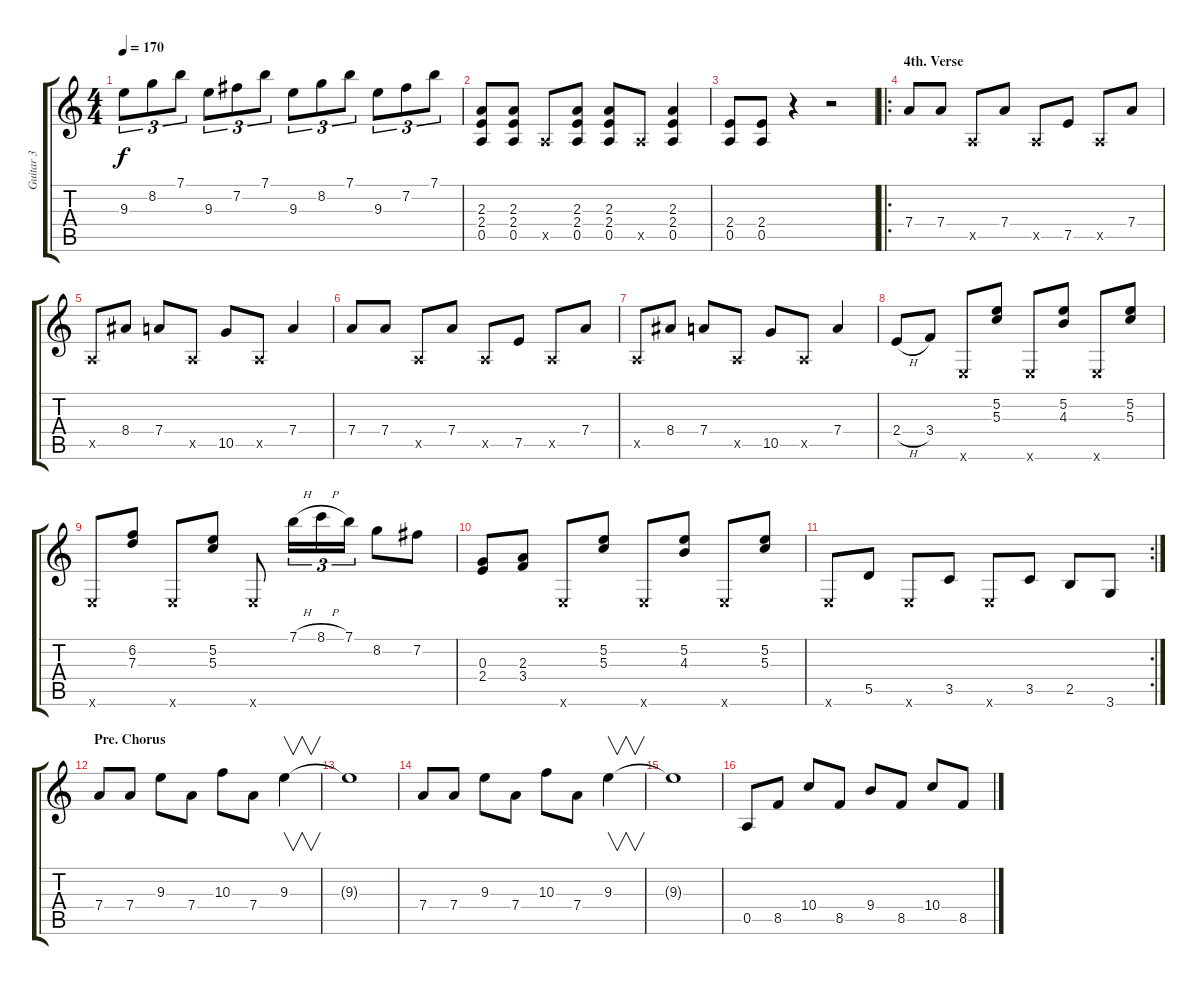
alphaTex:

\track ("Guitar 3" "Guitar 3") {instrument distortionguitar}
\staff {score tabs}
\tuning (E4 B3 G3 D3 A2 E2) {hide}
\ts (4 4)
\tempo 170
\clef g2
\ks c
9.3.8{tu (3 2) dy f} 8.2.8{tu (3 2)} 7.1.8{tu (3 2)} 9.3.8{tu (3 2)} 7.2.8{tu (3 2)} 7.1.8{tu (3 2)} 9.3.8{tu (3 2)} 8.2.8{tu (3 2)} 7.1.8{tu (3 2)} 9.3.8{tu (3 2)} 7.2.8{tu (3 2)} 7.1.8{tu (3 2)} |
(2.3 2.4 0.5).8 (2.3 2.4 0.5).8 0.5{x}.8 (2.3 2.4 0.5).8 (2.3 2.4 0.5).8 0.5{x}.8 (2.3 2.4 0.5).4 |
(2.4 0.5).8 (2.4 0.5).8 r.4 r.2 |
\ro
\section ("" "4th. Verse")
7.4.8 7.4.8 0.5{x}.8 7.4.8 0.5{x}.8 7.5.8 0.5{x}.8 7.4.8 |
0.5{x}.8 8.4.8 7.4.8 0.5{x}.8 10.5.8 0.5{x}.8 7.4.4 |
7.4.8 7.4.8 0.5{x}.8 7.4.8 0.5{x}.8 7.5.8 0.5{x}.8 7.4.8 |
0.5{x}.8 8.4.8 7.4.8 0.5{x}.8 10.5.8 0.5{x}.8 7.4.4 |
2.4{h}.8 3.4.8 0.6{x}.8 (5.2 5.3).8 0.6{x}.8 (5.2 4.3).8 0.6{x}.8 (5.2 5.3).8 |
0.6{x}.8 (6.2 7.3).8 0.6{x}.8 (5.2 5.3).8 0.6{x}.8 7.1{h}.16{tu (3 2)} 8.1{h}.16{tu (3 2)} 7.1.16{tu (3 2)} 8.2.8 7.2.8 |
(0.3 2.4).8 (2.3 3.4).8 0.6{x}.8 (5.2 5.3).8 0.6{x}.8 (5.2 4.3).8 0.6{x}.8 (5.2 5.3).8 |
\rc 2
0.6{x}.8 5.5.8 0.6{x}.8 3.5.8 0.6{x}.8 3.5.8 2.5.8 3.6.8 |
\section ("" "Pre. Chorus")
7.4.8 7.4.8 9.3.8 7.4.8 10.3.8 7.4.8 9.3.4{v} |
9.3{t}.1 |
7.4.8 7.4.8 9.3.8 7.4.8 10.3.8 7.4.8 9.3.4{v} |
9.3{t}.1 |
0.5.8 8.5.8 10.4.8 8.5.8 9.4.8 8.5.8 10.4.8 8.5.8
